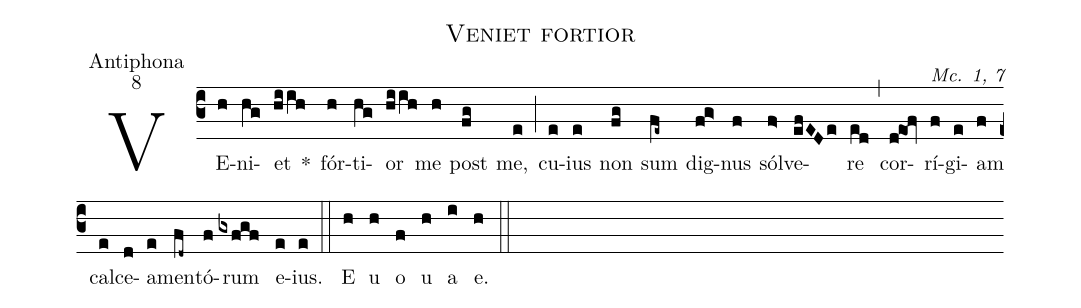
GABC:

name:Veniet fortior;
office-part:Antiphona;
mode:8;
commentary:Mc. 1, 7;
%%
(c3)VE(h)ni(hg)et(hi!/ih) *() fór(h)ti(hg)or(hi!/ih) me(h) post(fg) me,(e) (;) cu(e)ius(e) non(fg) sum(fe~) dig(fg>)nus(f) sól(f>)ve(efED!/e)re(ed) (,) cor(d!eo!fv)rí(f)gi(e)am(f) cal(e)ce(d)a(e)men(fd~)tó(f)rum(gxfgf) e(e)ius.(e) (::)
E(h) u(h) o(f) u(h) a(i) e.(h) (::)
